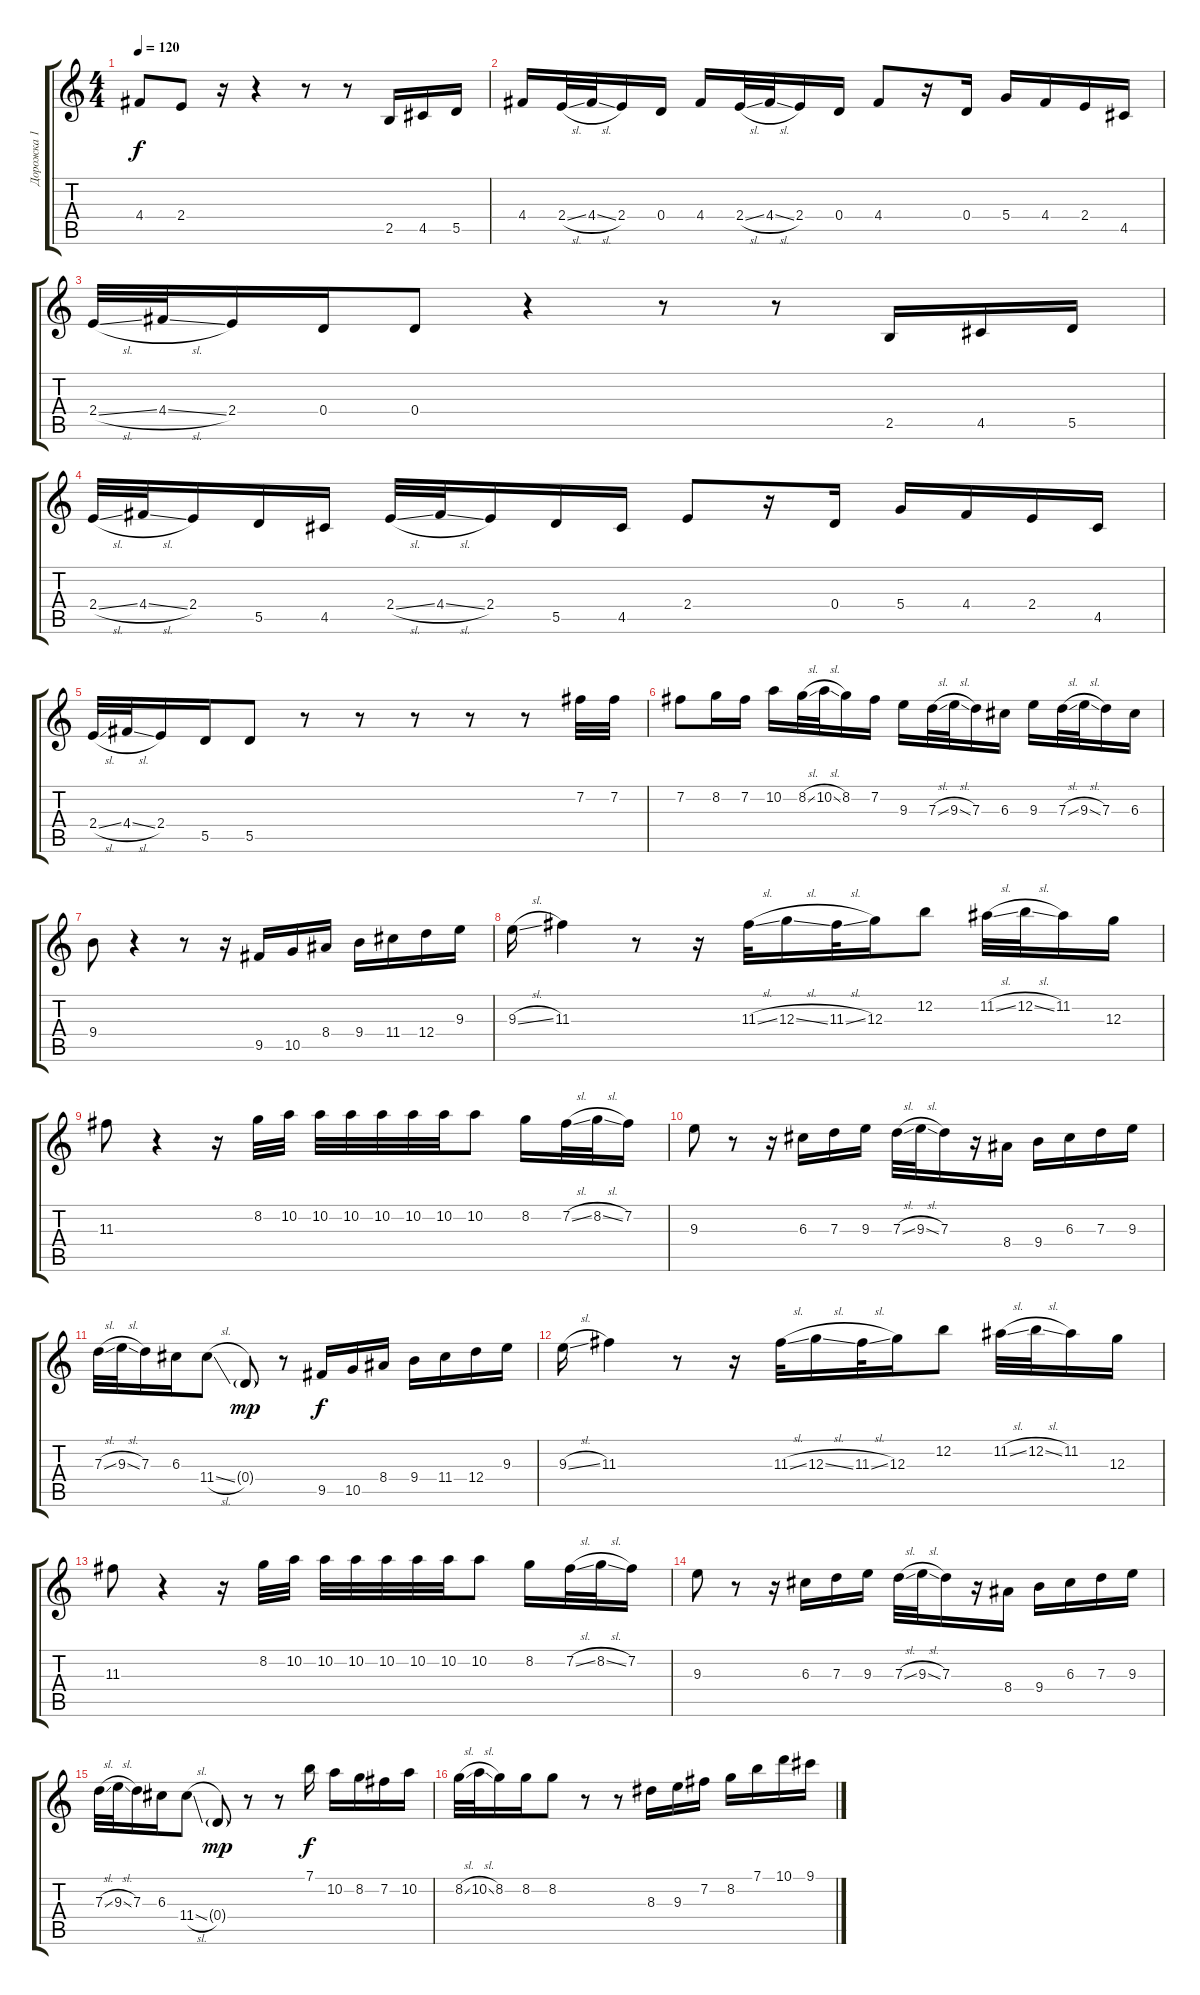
\track ("Дорожка 1" "Дорожка 1") {instrument acousticguitarsteel}
\staff {score tabs}
\tuning (E4 B3 G3 D3 A2 E2) {hide}
\ts (4 4)
\tempo 120
\clef g2
\ks c
4.4.8{dy f} 2.4.8 r.16 r.4 r.8 r.8 2.5.16 4.5.16 5.5.16 |
4.4.16 2.4{sl}.32 4.4{sl}.32 2.4.16 0.4.16 4.4.16 2.4{sl}.32 4.4{sl}.32 2.4.16 0.4.16 4.4.8 r.16 0.4.16 5.4.16 4.4.16 2.4.16 4.5.16 |
2.4{sl}.32 4.4{sl}.32 2.4.16 0.4.16 0.4.8 r.4 r.8 r.8 2.5.16 4.5.16 5.5.16 |
2.4{sl}.32 4.4{sl}.32 2.4.16 5.5.16 4.5.16 2.4{sl}.32 4.4{sl}.32 2.4.16 5.5.16 4.5.16 2.4.8 r.16 0.4.16 5.4.16 4.4.16 2.4.16 4.5.16 |
2.4{sl}.32 4.4{sl}.32 2.4.16 5.5.16 5.5.8 r.8 r.8 r.8 r.8 r.8 7.2.32 7.2.32 |
7.2.8 8.2.16 7.2.16 10.2.16 8.2{sl}.32 10.2{sl}.32 8.2.16 7.2.16 9.3.16 7.3{sl}.32 9.3{sl}.32 7.3.16 6.3.16 9.3.16 7.3{sl}.32 9.3{sl}.32 7.3.16 6.3.16 |
9.4.8 r.4 r.8 r.16 9.5.16 10.5.16 8.4.16 9.4.16 11.4.16 12.4.16 9.3.16 |
9.3{sl}.16 11.3.4 r.8 r.16 11.3{sl}.32 12.3{sl}.16 11.3{sl}.32 12.3.16 12.2.8 11.2{sl}.32 12.2{sl}.32 11.2.16 12.3.16 |
11.3.8 r.4 r.16 8.2.32 10.2.32 10.2.32 10.2.32 10.2.32 10.2.32 10.2.32 10.2.8 8.2.16 7.2{sl}.32 8.2{sl}.32 7.2.16 |
9.3.8 r.8 r.16 6.3.16 7.3.16 9.3.16 7.3{sl}.32 9.3{sl}.32 7.3.16 r.16 8.4.16 9.4.16 6.3.16 7.3.16 9.3.16 |
7.3{sl}.32 9.3{sl}.32 7.3.16 6.3.16 11.4{sl}.8 0.4{g}.8{dy mp} r.8 9.5.16{dy f} 10.5.16 8.4.16 9.4.16 11.4.16 12.4.16 9.3.16 |
9.3{sl}.16 11.3.4 r.8 r.16 11.3{sl}.32 12.3{sl}.16 11.3{sl}.32 12.3.16 12.2.8 11.2{sl}.32 12.2{sl}.32 11.2.16 12.3.16 |
11.3.8 r.4 r.16 8.2.32 10.2.32 10.2.32 10.2.32 10.2.32 10.2.32 10.2.32 10.2.8 8.2.16 7.2{sl}.32 8.2{sl}.32 7.2.16 |
9.3.8 r.8 r.16 6.3.16 7.3.16 9.3.16 7.3{sl}.32 9.3{sl}.32 7.3.16 r.16 8.4.16 9.4.16 6.3.16 7.3.16 9.3.16 |
7.3{sl}.32 9.3{sl}.32 7.3.16 6.3.16 11.4{sl}.8 0.4{g}.8{dy mp} r.8 r.8 7.1.16{dy f} 10.2.16 8.2.16 7.2.16 10.2.16 |
8.2{sl}.32 10.2{sl}.32 8.2.16 8.2.16 8.2.8 r.8 r.8 8.3.16 9.3.16 7.2.16 8.2.16 7.1.16 10.1.16 9.1.16
